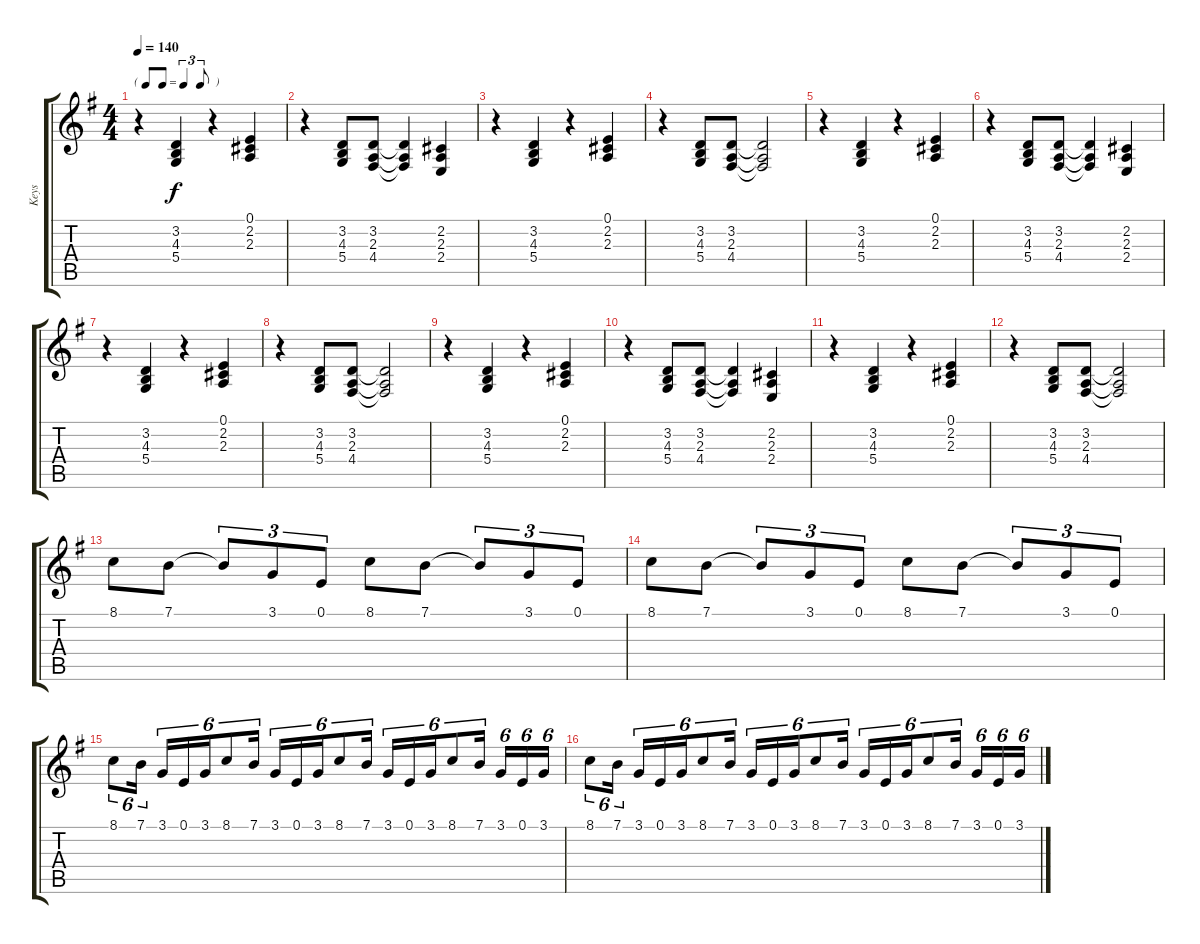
\track ("Keys" "Keys") {instrument churchorgan}
\staff {score tabs}
\tuning (E4 B3 G3 D3 A2 E2) {hide}
\ts (4 4)
\tf triplet8th
\tempo 140
\clef g2
\ks eminor
r.4{dy f} (3.2 4.3 5.4).4 r.4 (0.1 2.2 2.3).4 |
r.4 (3.2 4.3 5.4).8 (3.2 2.3 4.4).8 (3.2{t} 2.3{t} 4.4{t}).4 (2.2 2.3 2.4).4 |
r.4 (3.2 4.3 5.4).4 r.4 (0.1 2.2 2.3).4 |
r.4 (3.2 4.3 5.4).8 (3.2 2.3 4.4).8 (3.2{t} 2.3{t} 4.4{t}).2 |
r.4 (3.2 4.3 5.4).4 r.4 (0.1 2.2 2.3).4 |
r.4 (3.2 4.3 5.4).8 (3.2 2.3 4.4).8 (3.2{t} 2.3{t} 4.4{t}).4 (2.2 2.3 2.4).4 |
r.4 (3.2 4.3 5.4).4 r.4 (0.1 2.2 2.3).4 |
r.4 (3.2 4.3 5.4).8 (3.2 2.3 4.4).8 (3.2{t} 2.3{t} 4.4{t}).2 |
r.4 (3.2 4.3 5.4).4 r.4 (0.1 2.2 2.3).4 |
r.4 (3.2 4.3 5.4).8 (3.2 2.3 4.4).8 (3.2{t} 2.3{t} 4.4{t}).4 (2.2 2.3 2.4).4 |
r.4 (3.2 4.3 5.4).4 r.4 (0.1 2.2 2.3).4 |
r.4 (3.2 4.3 5.4).8 (3.2 2.3 4.4).8 (3.2{t} 2.3{t} 4.4{t}).2 |
8.1.8{volume 13} 7.1.8 7.1{t}.8{tu (3 2)} 3.1.8{tu (3 2)} 0.1.8{tu (3 2)} 8.1.8 7.1.8 7.1{t}.8{tu (3 2)} 3.1.8{tu (3 2)} 0.1.8{tu (3 2)} |
8.1.8 7.1.8 7.1{t}.8{tu (3 2)} 3.1.8{tu (3 2)} 0.1.8{tu (3 2)} 8.1.8 7.1.8 7.1{t}.8{tu (3 2)} 3.1.8{tu (3 2)} 0.1.8{tu (3 2)} |
8.1.8{tu (6 4)} 7.1.16{tu (6 4)} 3.1.16{tu (6 4)} 0.1.16{tu (6 4)} 3.1.16{tu (6 4)} 8.1.8{tu (6 4)} 7.1.16{tu (6 4)} 3.1.16{tu (6 4)} 0.1.16{tu (6 4)} 3.1.16{tu (6 4)} 8.1.8{tu (6 4)} 7.1.16{tu (6 4)} 3.1.16{tu (6 4)} 0.1.16{tu (6 4)} 3.1.16{tu (6 4)} 8.1.8{tu (6 4)} 7.1.16{tu (6 4)} 3.1.16{tu (6 4)} 0.1.16{tu (6 4)} 3.1.16{tu (6 4)} |
8.1.8{tu (6 4)} 7.1.16{tu (6 4)} 3.1.16{tu (6 4)} 0.1.16{tu (6 4)} 3.1.16{tu (6 4)} 8.1.8{tu (6 4)} 7.1.16{tu (6 4)} 3.1.16{tu (6 4)} 0.1.16{tu (6 4)} 3.1.16{tu (6 4)} 8.1.8{tu (6 4)} 7.1.16{tu (6 4)} 3.1.16{tu (6 4)} 0.1.16{tu (6 4)} 3.1.16{tu (6 4)} 8.1.8{tu (6 4)} 7.1.16{tu (6 4)} 3.1.16{tu (6 4)} 0.1.16{tu (6 4)} 3.1.16{tu (6 4)}
